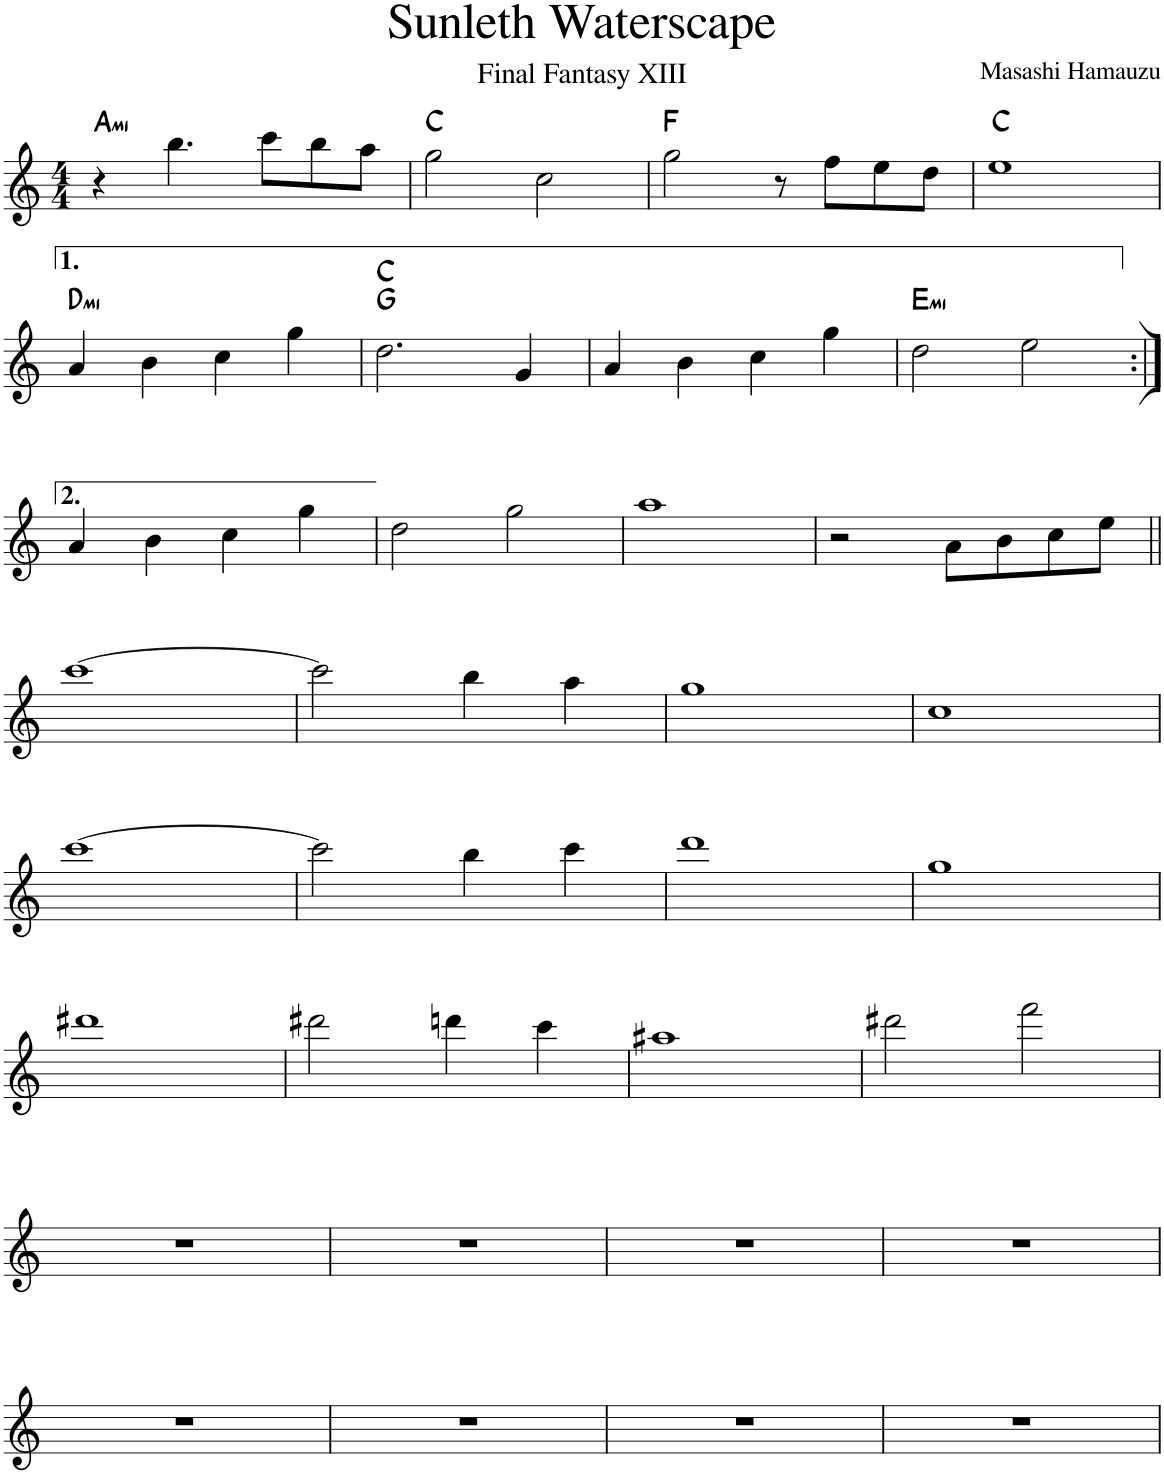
**kern	**harte
*part1	*part1
*staff1	*
*I"Piano	*
*I'Pno	*
*clefG2	*
*k[]	*
*M4/4	*
=1	=1
!	!LO:H:kt=mi
4r	A:min
4.bb\	.
8ccc\L	.
8bb\	.
8aa\J	.
=2	=2
2gg\	C:maj
2cc\	.
=3	=3
2gg\	F:maj
8r	.
8ff\L	.
8ee\	.
8dd\J	.
=4	=4
1ee	C:maj
!!LO:LB:g=z
=5	=5
!	!LO:H:kt=mi
4a/	D:min
4b\	.
4cc\	.
4gg\	.
=6	=6
2.dd\	G:maj C:maj
4g/	.
=7	=7
4a/	.
4b\	.
4cc\	.
4gg\	.
=8	=8
!	!LO:H:kt=mi
2dd\	E:min
2ee\	.
!!LO:LB:g=z
=9:|!	=9:|!
4a/	.
4b\	.
4cc\	.
4gg\	.
=10	=10
2dd\	.
2gg\	.
=11	=11
1aa	.
=12	=12
2r	.
8a\L	.
8b\	.
8cc\	.
8ee\J	.
!!LO:LB:g=z
=13||	=13||
[1ccc	.
=14	=14
2ccc\]	.
4bb\	.
4aa\	.
=15	=15
1gg	.
=16	=16
1cc	.
!!LO:LB:g=z
=17	=17
[1ccc	.
=18	=18
2ccc\]	.
4bb\	.
4ccc\	.
=19	=19
1ddd	.
=20	=20
1gg	.
!!LO:LB:g=z
=21	=21
1ddd#X	.
=22	=22
2ddd#X\	.
4dddn\	.
4ccc\	.
=23	=23
1aa#X	.
=24	=24
2ddd#X\	.
2fff\	.
!!LO:LB:g=z
=25	=25
1r	.
=26	=26
1r	.
=27	=27
1r	.
=28	=28
1r	.
!!LO:LB:g=z
=29	=29
1r	.
=30	=30
1r	.
=31	=31
1r	.
=32	=32
1r	.
=	=
*-	*-
